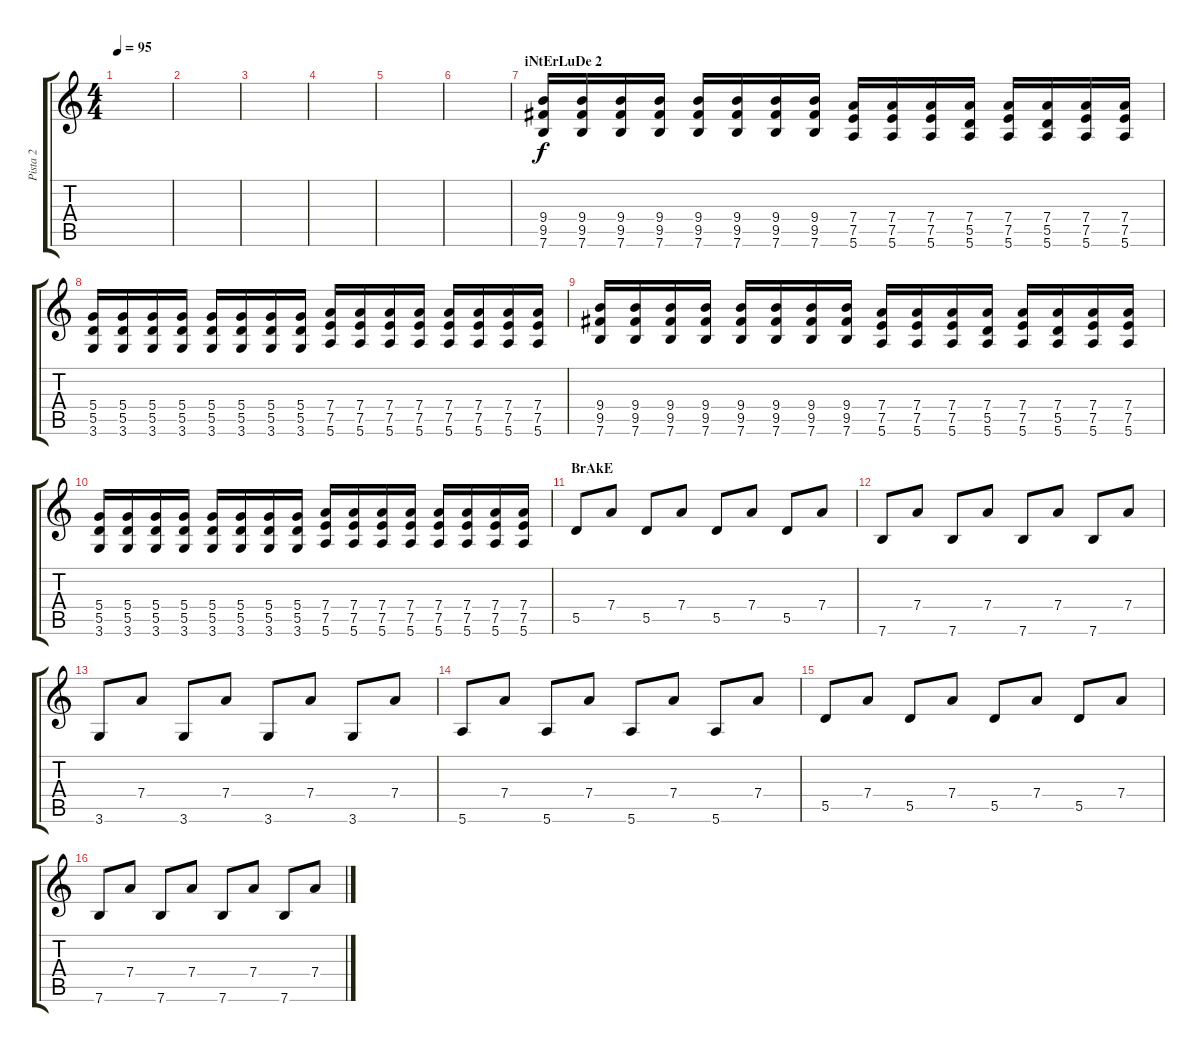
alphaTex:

\track ("Pista 2" "Pista 2") {instrument distortionguitar}
\staff {score tabs}
\tuning (E4 B3 G3 D3 A2 E2) {hide}
\ts (4 4)
\tempo 95
\clef g2
\ks c
|
|
|
|
|
|
\section ("" "iNtErLuDe 2")
(9.4 9.5 7.6).16{instrument distortionguitar} (9.4 9.5 7.6).16 (9.4 9.5 7.6).16 (9.4 9.5 7.6).16 (9.4 9.5 7.6).16 (9.4 9.5 7.6).16 (9.4 9.5 7.6).16 (9.4 9.5 7.6).16 (7.4 7.5 5.6).16 (7.4 7.5 5.6).16 (7.4 7.5 5.6).16 (7.4 5.5 5.6).16 (7.4 7.5 5.6).16 (7.4 5.5 5.6).16 (7.4 7.5 5.6).16 (7.4 7.5 5.6).16 |
(5.4 5.5 3.6).16 (5.4 5.5 3.6).16 (5.4 5.5 3.6).16 (5.4 5.5 3.6).16 (5.4 5.5 3.6).16 (5.4 5.5 3.6).16 (5.4 5.5 3.6).16 (5.4 5.5 3.6).16 (7.4 7.5 5.6).16 (7.4 7.5 5.6).16 (7.4 7.5 5.6).16 (7.4 7.5 5.6).16 (7.4 7.5 5.6).16 (7.4 7.5 5.6).16 (7.4 7.5 5.6).16 (7.4 7.5 5.6).16 |
(9.4 9.5 7.6).16{instrument distortionguitar} (9.4 9.5 7.6).16 (9.4 9.5 7.6).16 (9.4 9.5 7.6).16 (9.4 9.5 7.6).16 (9.4 9.5 7.6).16 (9.4 9.5 7.6).16 (9.4 9.5 7.6).16 (7.4 7.5 5.6).16 (7.4 7.5 5.6).16 (7.4 7.5 5.6).16 (7.4 5.5 5.6).16 (7.4 7.5 5.6).16 (7.4 5.5 5.6).16 (7.4 7.5 5.6).16 (7.4 7.5 5.6).16 |
(5.4 5.5 3.6).16 (5.4 5.5 3.6).16 (5.4 5.5 3.6).16 (5.4 5.5 3.6).16 (5.4 5.5 3.6).16 (5.4 5.5 3.6).16 (5.4 5.5 3.6).16 (5.4 5.5 3.6).16 (7.4 7.5 5.6).16 (7.4 7.5 5.6).16 (7.4 7.5 5.6).16 (7.4 7.5 5.6).16 (7.4 7.5 5.6).16 (7.4 7.5 5.6).16 (7.4 7.5 5.6).16 (7.4 7.5 5.6).16 |
\section ("" "BrAkE")
5.5.8{instrument overdrivenguitar} 7.4.8 5.5.8 7.4.8 5.5.8 7.4.8 5.5.8 7.4.8 |
7.6.8 7.4.8 7.6.8 7.4.8 7.6.8 7.4.8 7.6.8 7.4.8 |
3.6.8 7.4.8 3.6.8 7.4.8 3.6.8 7.4.8 3.6.8 7.4.8 |
5.6.8 7.4.8 5.6.8 7.4.8 5.6.8 7.4.8 5.6.8 7.4.8 |
5.5.8{instrument distortionguitar} 7.4.8 5.5.8 7.4.8 5.5.8 7.4.8 5.5.8 7.4.8 |
7.6.8 7.4.8 7.6.8 7.4.8 7.6.8 7.4.8 7.6.8 7.4.8
